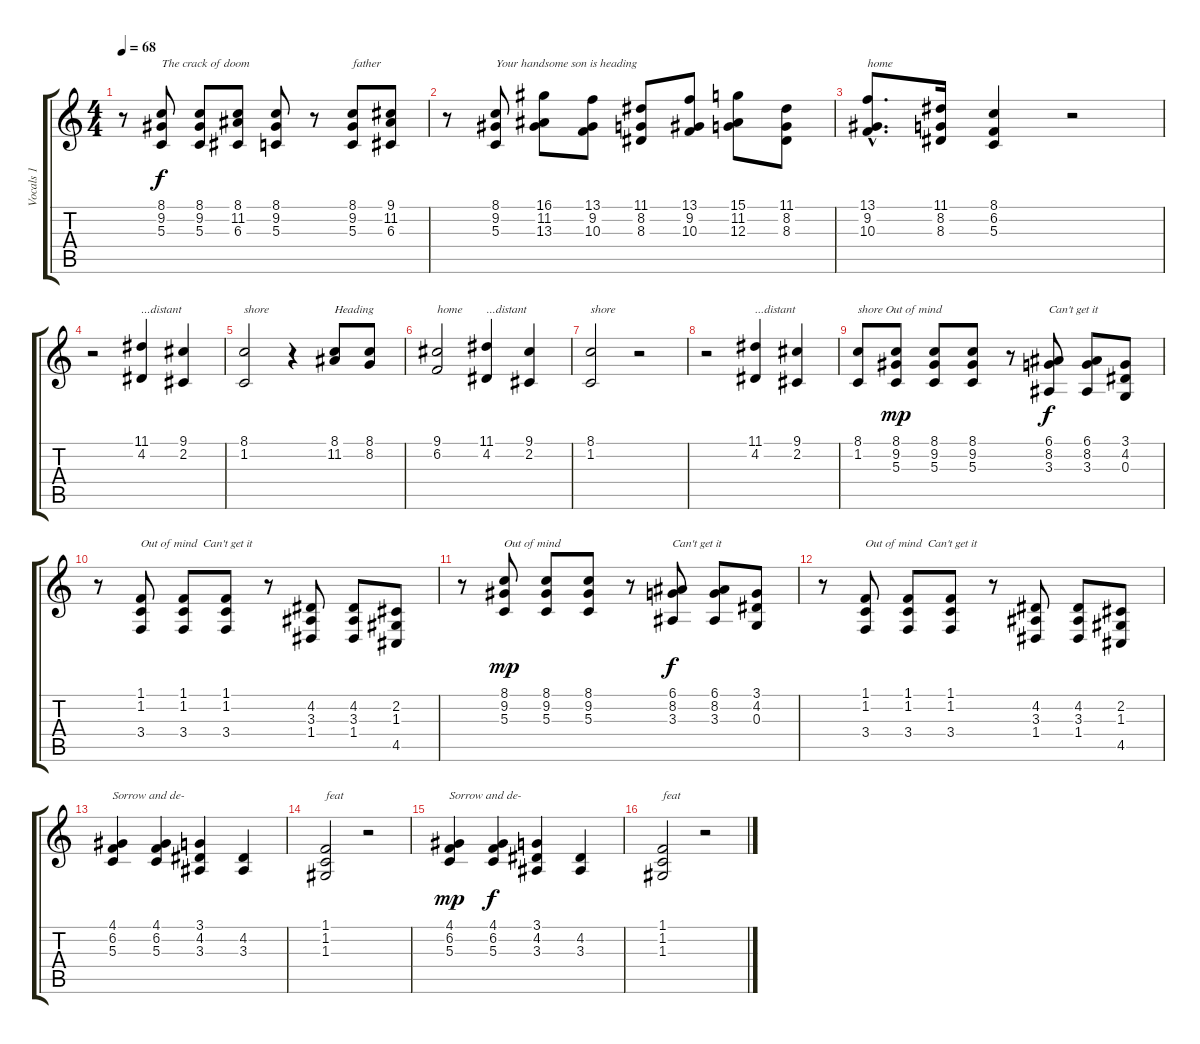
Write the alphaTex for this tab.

\track ("Vocals 1" "Vocals 1") {instrument frenchhorn}
\staff {score tabs}
\tuning (E4 B3 G3 D3 A2 E2) {hide}
\ts (4 4)
\tempo 68
\clef g2
\ks c
r.8{dy f} (8.1 9.2 5.3).8{txt "The crack of doom"} (8.1 9.2 5.3).8 (8.1 11.2 6.3).8 (8.1 9.2 5.3).8 r.8 (8.1 9.2 5.3).8{txt "father"} (9.1 11.2 6.3).8 |
r.8 (8.1 9.2 5.3).8{txt "Your handsome son is heading"} (16.1 11.2 13.3).8 (13.1 9.2 10.3).8 (11.1 8.2 8.3).8 (13.1 9.2 10.3).8 (15.1 11.2 12.3).8 (11.1 8.2 8.3).8 |
\section ("" "")
(13.1{hac} 9.2{hac} 10.3{hac}).8{d txt "home"} (11.1 8.2 8.3).16 (8.1 6.2 5.3).4 r.2 |
r.2 (11.1 4.2).4{txt "...distant"} (9.1 2.2).4 |
(8.1 1.2).2{txt "shore"} r.4 (8.1 11.2).8{txt "Heading"} (8.1 8.2).8 |
(9.1 6.2).2{txt "home"} (11.1 4.2).4{txt "...distant "} (9.1 2.2).4 |
\section ("" "")
(8.1 1.2).2{txt "shore"} r.2 |
r.2 (11.1 4.2).4{txt "...distant"} (9.1 2.2).4 |
(8.1 1.2).8{txt "shore Out of mind"} (8.1 9.2 5.3).8{dy mp} (8.1 9.2 5.3).8 (8.1 9.2 5.3).8 r.8 (6.1 8.2 3.3).8{txt "Can't get it" dy f} (6.1 8.2 3.3).8 (3.1 4.2 0.3).8 |
r.8 (1.1 1.2 3.4).8{txt "Out of mind  Can't get it"} (1.1 1.2 3.4).8 (1.1 1.2 3.4).8 r.8 (4.2 3.3 1.4).8 (4.2 3.3 1.4).8 (2.2 1.3 4.5).8 |
r.8 (8.1 9.2 5.3).8{txt "Out of mind" dy mp} (8.1 9.2 5.3).8 (8.1 9.2 5.3).8 r.8 (6.1 8.2 3.3).8{txt "Can't get it" dy f} (6.1 8.2 3.3).8 (3.1 4.2 0.3).8 |
r.8 (1.1 1.2 3.4).8{txt "Out of mind  Can't get it"} (1.1 1.2 3.4).8 (1.1 1.2 3.4).8 r.8 (4.2 3.3 1.4).8 (4.2 3.3 1.4).8 (2.2 1.3 4.5).8 |
(4.1 6.2 5.3).4{txt "Sorrow and de-"} (4.1 6.2 5.3).4 (3.1 4.2 3.3).4 (4.2 3.3).4 |
(1.1 1.2 1.3).2{txt "feat"} r.2 |
(4.1 6.2 5.3).4{txt "Sorrow and de-" dy mp} (4.1 6.2 5.3).4{dy f} (3.1 4.2 3.3).4 (4.2 3.3).4 |
(1.1 1.2 1.3).2{txt "feat"} r.2
